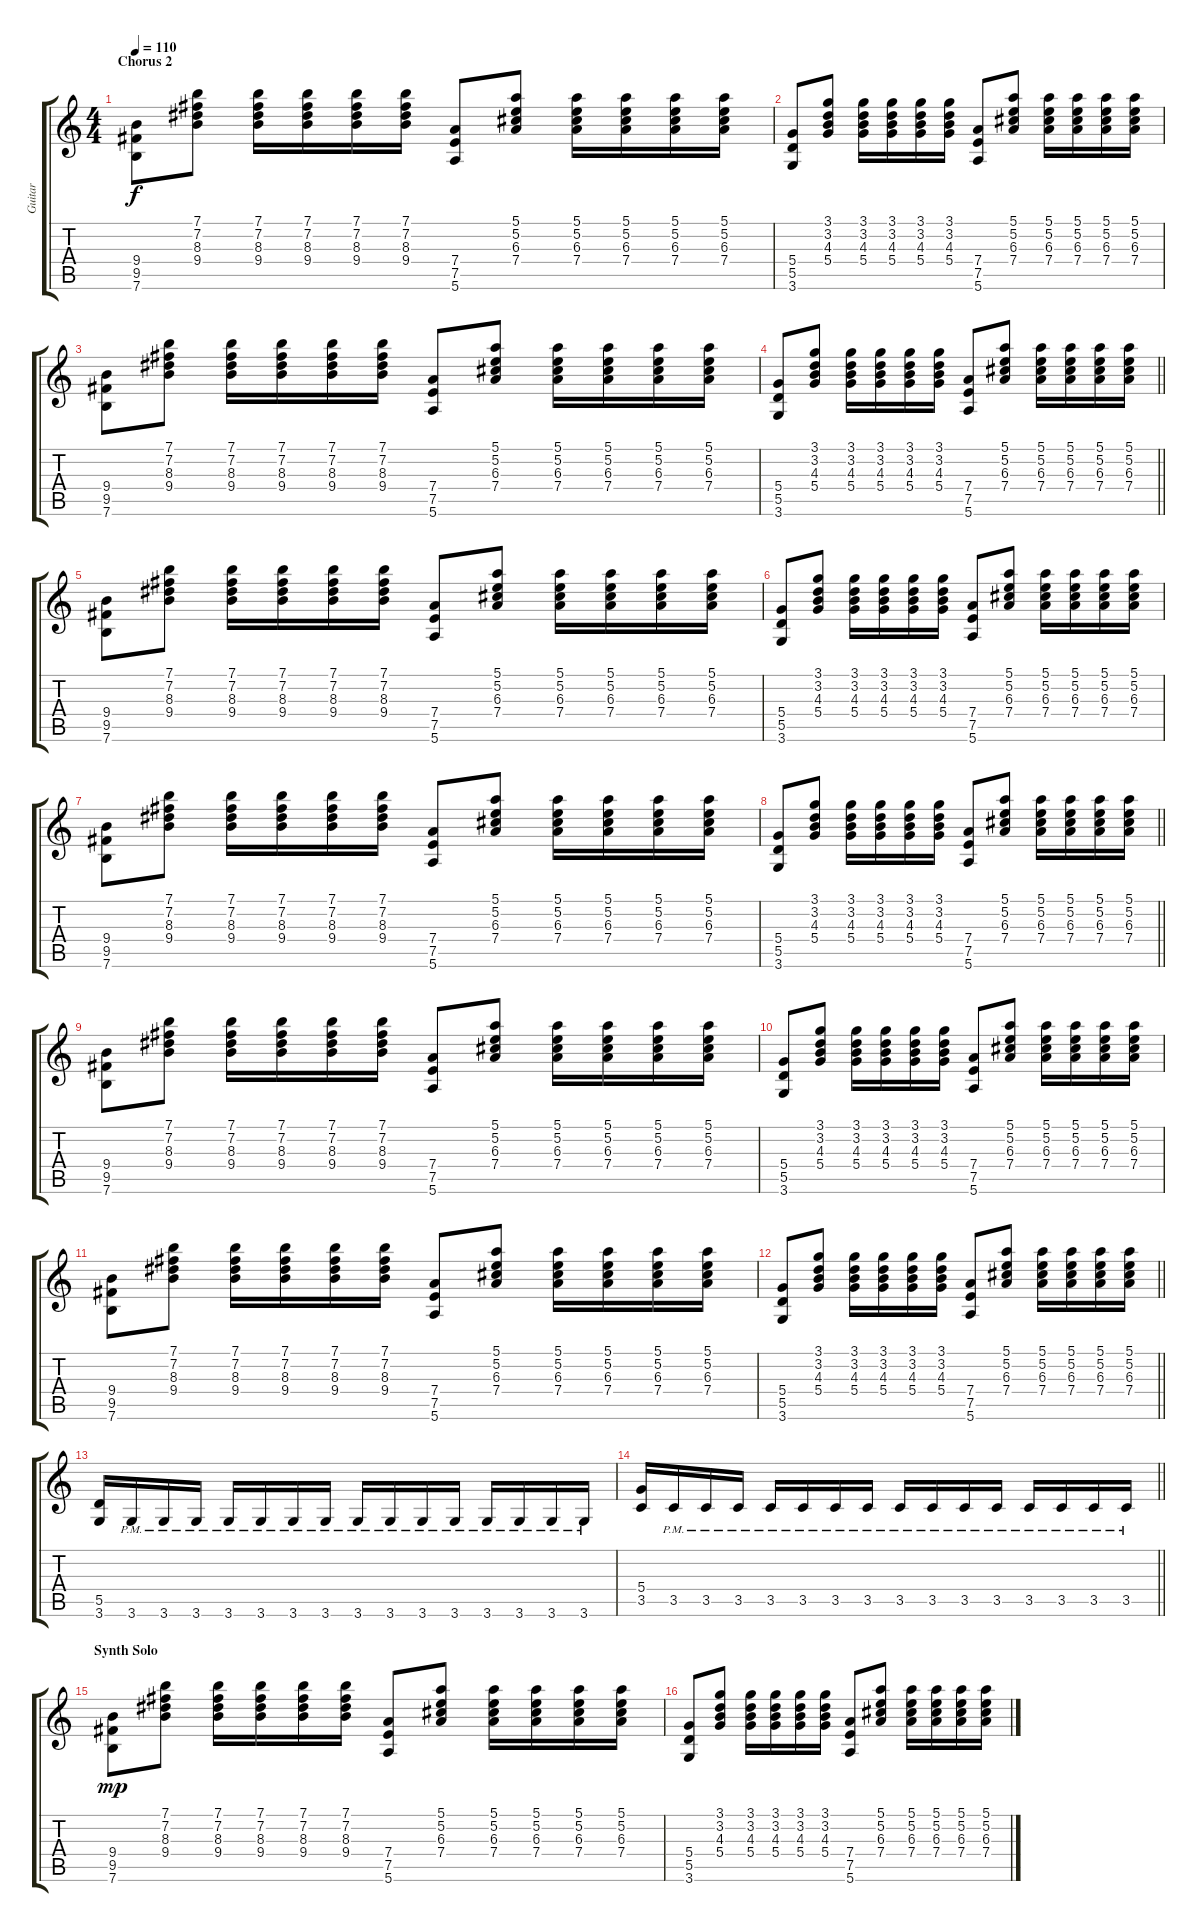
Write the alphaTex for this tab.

\track ("Guitar" "Guitar") {instrument overdrivenguitar}
\staff {score tabs}
\tuning (E4 B3 G3 D3 A2 E2) {hide}
\ts (4 4)
\section ("" "Chorus 2")
\tempo 110
\clef g2
\ks c
(9.4 9.5 7.6).8{dy f} (7.1 7.2 8.3 9.4).8 (7.1 7.2 8.3 9.4).16 (7.1 7.2 8.3 9.4).16 (7.1 7.2 8.3 9.4).16 (7.1 7.2 8.3 9.4).16 (7.4 7.5 5.6).8 (5.1 5.2 6.3 7.4).8 (5.1 5.2 6.3 7.4).16 (5.1 5.2 6.3 7.4).16 (5.1 5.2 6.3 7.4).16 (5.1 5.2 6.3 7.4).16 |
(5.4 5.5 3.6).8 (3.1 3.2 4.3 5.4).8 (3.1 3.2 4.3 5.4).16 (3.1 3.2 4.3 5.4).16 (3.1 3.2 4.3 5.4).16 (3.1 3.2 4.3 5.4).16 (7.4 7.5 5.6).8 (5.1 5.2 6.3 7.4).8 (5.1 5.2 6.3 7.4).16 (5.1 5.2 6.3 7.4).16 (5.1 5.2 6.3 7.4).16 (5.1 5.2 6.3 7.4).16 |
(9.4 9.5 7.6).8 (7.1 7.2 8.3 9.4).8 (7.1 7.2 8.3 9.4).16 (7.1 7.2 8.3 9.4).16 (7.1 7.2 8.3 9.4).16 (7.1 7.2 8.3 9.4).16 (7.4 7.5 5.6).8 (5.1 5.2 6.3 7.4).8 (5.1 5.2 6.3 7.4).16 (5.1 5.2 6.3 7.4).16 (5.1 5.2 6.3 7.4).16 (5.1 5.2 6.3 7.4).16 |
\barLineRight lightlight
(5.4 5.5 3.6).8 (3.1 3.2 4.3 5.4).8 (3.1 3.2 4.3 5.4).16 (3.1 3.2 4.3 5.4).16 (3.1 3.2 4.3 5.4).16 (3.1 3.2 4.3 5.4).16 (7.4 7.5 5.6).8 (5.1 5.2 6.3 7.4).8 (5.1 5.2 6.3 7.4).16 (5.1 5.2 6.3 7.4).16 (5.1 5.2 6.3 7.4).16 (5.1 5.2 6.3 7.4).16 |
(9.4 9.5 7.6).8 (7.1 7.2 8.3 9.4).8 (7.1 7.2 8.3 9.4).16 (7.1 7.2 8.3 9.4).16 (7.1 7.2 8.3 9.4).16 (7.1 7.2 8.3 9.4).16 (7.4 7.5 5.6).8 (5.1 5.2 6.3 7.4).8 (5.1 5.2 6.3 7.4).16 (5.1 5.2 6.3 7.4).16 (5.1 5.2 6.3 7.4).16 (5.1 5.2 6.3 7.4).16 |
(5.4 5.5 3.6).8 (3.1 3.2 4.3 5.4).8 (3.1 3.2 4.3 5.4).16 (3.1 3.2 4.3 5.4).16 (3.1 3.2 4.3 5.4).16 (3.1 3.2 4.3 5.4).16 (7.4 7.5 5.6).8 (5.1 5.2 6.3 7.4).8 (5.1 5.2 6.3 7.4).16 (5.1 5.2 6.3 7.4).16 (5.1 5.2 6.3 7.4).16 (5.1 5.2 6.3 7.4).16 |
(9.4 9.5 7.6).8 (7.1 7.2 8.3 9.4).8 (7.1 7.2 8.3 9.4).16 (7.1 7.2 8.3 9.4).16 (7.1 7.2 8.3 9.4).16 (7.1 7.2 8.3 9.4).16 (7.4 7.5 5.6).8 (5.1 5.2 6.3 7.4).8 (5.1 5.2 6.3 7.4).16 (5.1 5.2 6.3 7.4).16 (5.1 5.2 6.3 7.4).16 (5.1 5.2 6.3 7.4).16 |
\barLineRight lightlight
(5.4 5.5 3.6).8 (3.1 3.2 4.3 5.4).8 (3.1 3.2 4.3 5.4).16 (3.1 3.2 4.3 5.4).16 (3.1 3.2 4.3 5.4).16 (3.1 3.2 4.3 5.4).16 (7.4 7.5 5.6).8 (5.1 5.2 6.3 7.4).8 (5.1 5.2 6.3 7.4).16 (5.1 5.2 6.3 7.4).16 (5.1 5.2 6.3 7.4).16 (5.1 5.2 6.3 7.4).16 |
(9.4 9.5 7.6).8 (7.1 7.2 8.3 9.4).8 (7.1 7.2 8.3 9.4).16 (7.1 7.2 8.3 9.4).16 (7.1 7.2 8.3 9.4).16 (7.1 7.2 8.3 9.4).16 (7.4 7.5 5.6).8 (5.1 5.2 6.3 7.4).8 (5.1 5.2 6.3 7.4).16 (5.1 5.2 6.3 7.4).16 (5.1 5.2 6.3 7.4).16 (5.1 5.2 6.3 7.4).16 |
(5.4 5.5 3.6).8 (3.1 3.2 4.3 5.4).8 (3.1 3.2 4.3 5.4).16 (3.1 3.2 4.3 5.4).16 (3.1 3.2 4.3 5.4).16 (3.1 3.2 4.3 5.4).16 (7.4 7.5 5.6).8 (5.1 5.2 6.3 7.4).8 (5.1 5.2 6.3 7.4).16 (5.1 5.2 6.3 7.4).16 (5.1 5.2 6.3 7.4).16 (5.1 5.2 6.3 7.4).16 |
(9.4 9.5 7.6).8 (7.1 7.2 8.3 9.4).8 (7.1 7.2 8.3 9.4).16 (7.1 7.2 8.3 9.4).16 (7.1 7.2 8.3 9.4).16 (7.1 7.2 8.3 9.4).16 (7.4 7.5 5.6).8 (5.1 5.2 6.3 7.4).8 (5.1 5.2 6.3 7.4).16 (5.1 5.2 6.3 7.4).16 (5.1 5.2 6.3 7.4).16 (5.1 5.2 6.3 7.4).16 |
\barLineRight lightlight
(5.4 5.5 3.6).8 (3.1 3.2 4.3 5.4).8 (3.1 3.2 4.3 5.4).16 (3.1 3.2 4.3 5.4).16 (3.1 3.2 4.3 5.4).16 (3.1 3.2 4.3 5.4).16 (7.4 7.5 5.6).8 (5.1 5.2 6.3 7.4).8 (5.1 5.2 6.3 7.4).16 (5.1 5.2 6.3 7.4).16 (5.1 5.2 6.3 7.4).16 (5.1 5.2 6.3 7.4).16 |
(5.5 3.6).16 3.6{pm}.16 3.6{pm}.16 3.6{pm}.16 3.6{pm}.16 3.6{pm}.16 3.6{pm}.16 3.6{pm}.16 3.6{pm}.16 3.6{pm}.16 3.6{pm}.16 3.6{pm}.16 3.6{pm}.16 3.6{pm}.16 3.6{pm}.16 3.6{pm}.16 |
\barLineRight lightlight
(5.4 3.5).16 3.5{pm}.16 3.5{pm}.16 3.5{pm}.16 3.5{pm}.16 3.5{pm}.16 3.5{pm}.16 3.5{pm}.16 3.5{pm}.16 3.5{pm}.16 3.5{pm}.16 3.5{pm}.16 3.5{pm}.16 3.5{pm}.16 3.5{pm}.16 3.5{pm}.16 |
\section ("" "Synth Solo")
(9.4 9.5 7.6).8{dy mp} (7.1 7.2 8.3 9.4).8 (7.1 7.2 8.3 9.4).16 (7.1 7.2 8.3 9.4).16 (7.1 7.2 8.3 9.4).16 (7.1 7.2 8.3 9.4).16 (7.4 7.5 5.6).8 (5.1 5.2 6.3 7.4).8 (5.1 5.2 6.3 7.4).16 (5.1 5.2 6.3 7.4).16 (5.1 5.2 6.3 7.4).16 (5.1 5.2 6.3 7.4).16 |
(5.4 5.5 3.6).8 (3.1 3.2 4.3 5.4).8 (3.1 3.2 4.3 5.4).16 (3.1 3.2 4.3 5.4).16 (3.1 3.2 4.3 5.4).16 (3.1 3.2 4.3 5.4).16 (7.4 7.5 5.6).8 (5.1 5.2 6.3 7.4).8 (5.1 5.2 6.3 7.4).16 (5.1 5.2 6.3 7.4).16 (5.1 5.2 6.3 7.4).16 (5.1 5.2 6.3 7.4).16
